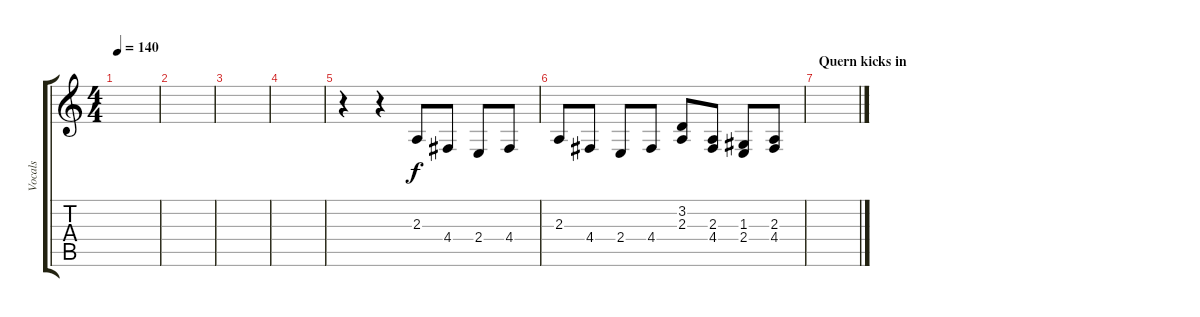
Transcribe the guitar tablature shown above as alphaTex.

\track ("Vocals" "Vocals") {instrument tenorsax}
\staff {score tabs}
\tuning (E4 B3 G3 D3 A2 E2) {hide}
\ts (4 4)
\tempo 140
\clef g2
\ks c
|
|
|
|
r.4 r.4 2.3.8 4.4.8 2.4.8 4.4.8 |
2.3.8 4.4.8 2.4.8 4.4.8 (3.2 2.3).8 (2.3 4.4).8 (1.3 2.4).8 (2.3 4.4).8 |
\section ("" "Quern kicks in")
